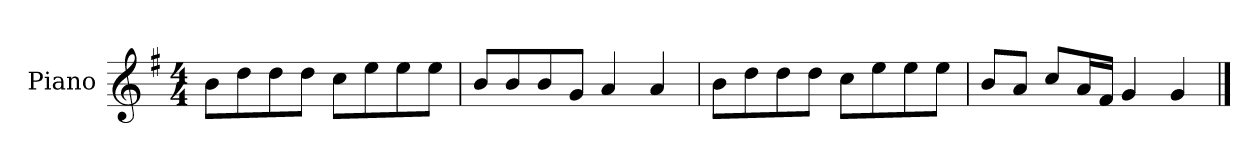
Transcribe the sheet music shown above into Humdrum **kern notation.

**kern
*part1
*staff1
*I"Piano
*I'P-no
*clefG2
*k[f#]
*M4/4
*MM90
=1
8b\L
8dd\
8dd\
8dd\J
8cc\L
8ee\
8ee\
8ee\J
=2
8b/L
8b/
8b/
8g/J
4a/
4a/
=3
8b\L
8dd\
8dd\
8dd\J
8cc\L
8ee\
8ee\
8ee\J
=4
8b/L
8a/J
8cc/L
16a/L
16f#/JJ
4g/
4g/
==
*-
